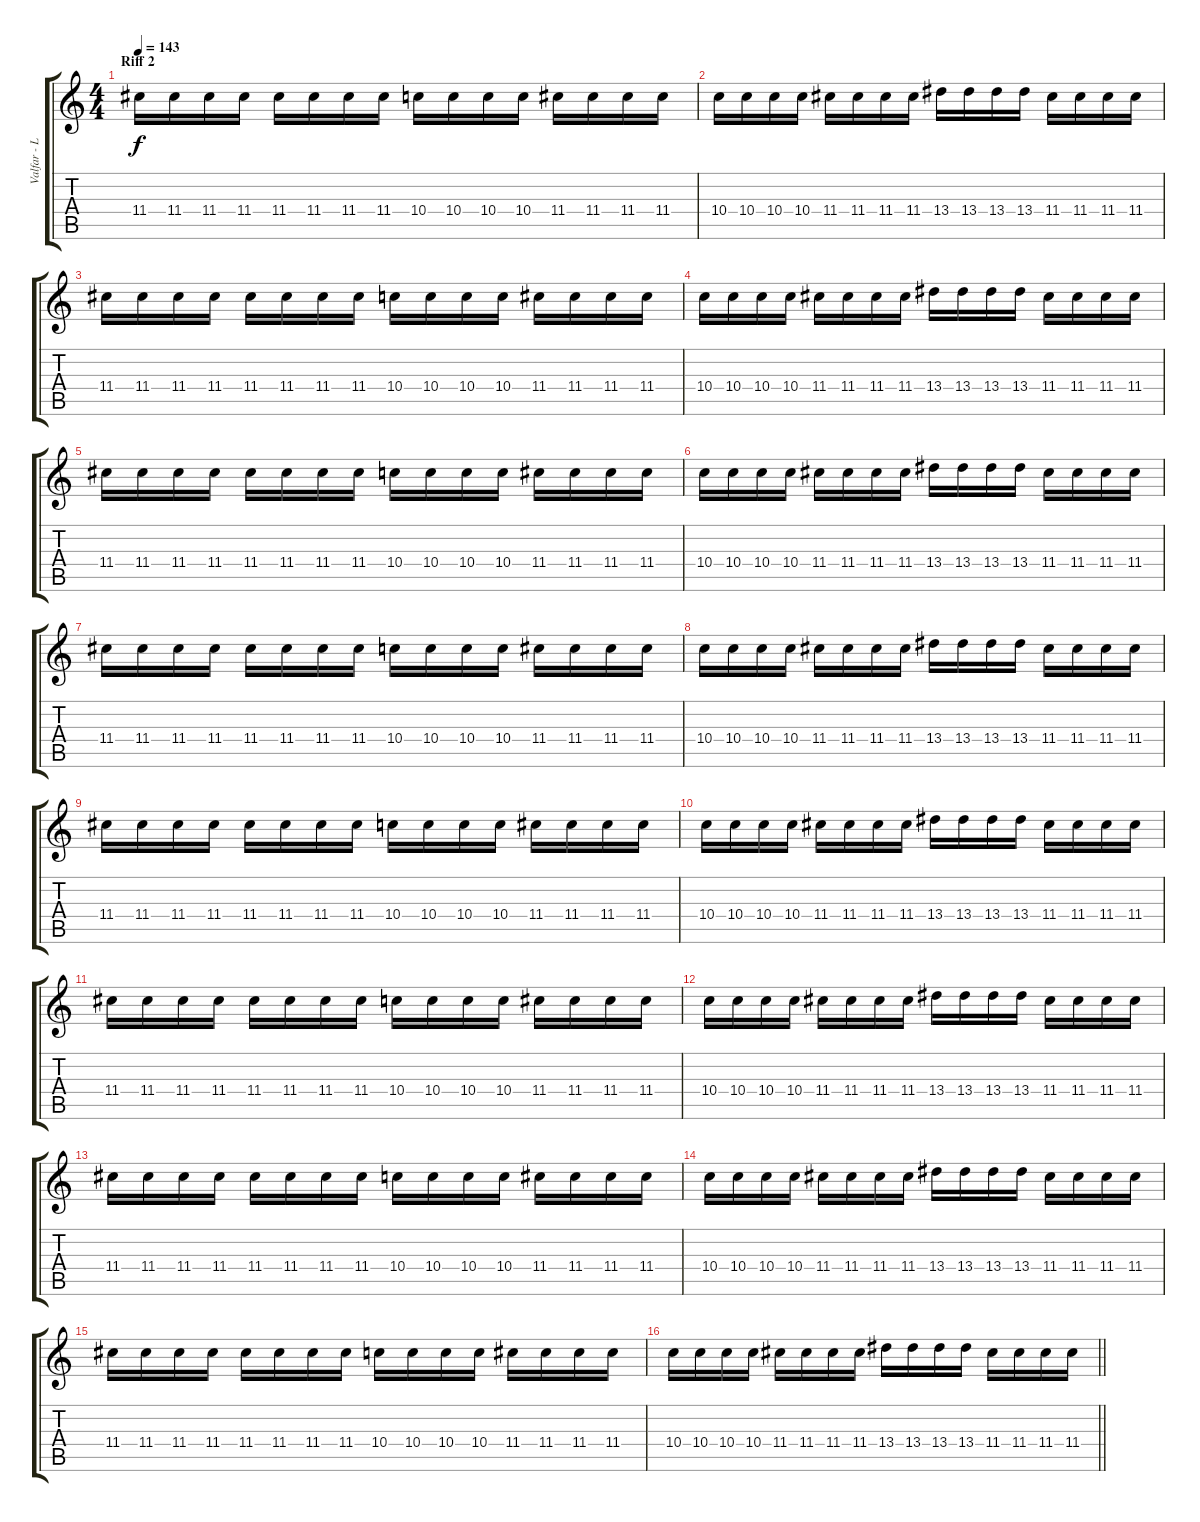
\track ("Valfar - Lead" "Valfar - L") {instrument distortionguitar}
\staff {score tabs}
\tuning (E4 B3 G3 D3 A2 E2) {hide}
\ts (4 4)
\section ("" "Riff 2")
\tempo 143
\clef g2
\ks c
11.4.16{dy f} 11.4.16 11.4.16 11.4.16 11.4.16 11.4.16 11.4.16 11.4.16 10.4.16 10.4.16 10.4.16 10.4.16 11.4.16 11.4.16 11.4.16 11.4.16 |
10.4.16 10.4.16 10.4.16 10.4.16 11.4.16 11.4.16 11.4.16 11.4.16 13.4.16 13.4.16 13.4.16 13.4.16 11.4.16 11.4.16 11.4.16 11.4.16 |
11.4.16 11.4.16 11.4.16 11.4.16 11.4.16 11.4.16 11.4.16 11.4.16 10.4.16 10.4.16 10.4.16 10.4.16 11.4.16 11.4.16 11.4.16 11.4.16 |
10.4.16 10.4.16 10.4.16 10.4.16 11.4.16 11.4.16 11.4.16 11.4.16 13.4.16 13.4.16 13.4.16 13.4.16 11.4.16 11.4.16 11.4.16 11.4.16 |
11.4.16 11.4.16 11.4.16 11.4.16 11.4.16 11.4.16 11.4.16 11.4.16 10.4.16 10.4.16 10.4.16 10.4.16 11.4.16 11.4.16 11.4.16 11.4.16 |
10.4.16 10.4.16 10.4.16 10.4.16 11.4.16 11.4.16 11.4.16 11.4.16 13.4.16 13.4.16 13.4.16 13.4.16 11.4.16 11.4.16 11.4.16 11.4.16 |
11.4.16 11.4.16 11.4.16 11.4.16 11.4.16 11.4.16 11.4.16 11.4.16 10.4.16 10.4.16 10.4.16 10.4.16 11.4.16 11.4.16 11.4.16 11.4.16 |
10.4.16 10.4.16 10.4.16 10.4.16 11.4.16 11.4.16 11.4.16 11.4.16 13.4.16 13.4.16 13.4.16 13.4.16 11.4.16 11.4.16 11.4.16 11.4.16 |
11.4.16 11.4.16 11.4.16 11.4.16 11.4.16 11.4.16 11.4.16 11.4.16 10.4.16 10.4.16 10.4.16 10.4.16 11.4.16 11.4.16 11.4.16 11.4.16 |
10.4.16 10.4.16 10.4.16 10.4.16 11.4.16 11.4.16 11.4.16 11.4.16 13.4.16 13.4.16 13.4.16 13.4.16 11.4.16 11.4.16 11.4.16 11.4.16 |
11.4.16 11.4.16 11.4.16 11.4.16 11.4.16 11.4.16 11.4.16 11.4.16 10.4.16 10.4.16 10.4.16 10.4.16 11.4.16 11.4.16 11.4.16 11.4.16 |
10.4.16 10.4.16 10.4.16 10.4.16 11.4.16 11.4.16 11.4.16 11.4.16 13.4.16 13.4.16 13.4.16 13.4.16 11.4.16 11.4.16 11.4.16 11.4.16 |
11.4.16 11.4.16 11.4.16 11.4.16 11.4.16 11.4.16 11.4.16 11.4.16 10.4.16 10.4.16 10.4.16 10.4.16 11.4.16 11.4.16 11.4.16 11.4.16 |
10.4.16 10.4.16 10.4.16 10.4.16 11.4.16 11.4.16 11.4.16 11.4.16 13.4.16 13.4.16 13.4.16 13.4.16 11.4.16 11.4.16 11.4.16 11.4.16 |
11.4.16 11.4.16 11.4.16 11.4.16 11.4.16 11.4.16 11.4.16 11.4.16 10.4.16 10.4.16 10.4.16 10.4.16 11.4.16 11.4.16 11.4.16 11.4.16 |
\barLineRight lightlight
10.4.16 10.4.16 10.4.16 10.4.16 11.4.16 11.4.16 11.4.16 11.4.16 13.4.16 13.4.16 13.4.16 13.4.16 11.4.16 11.4.16 11.4.16 11.4.16
